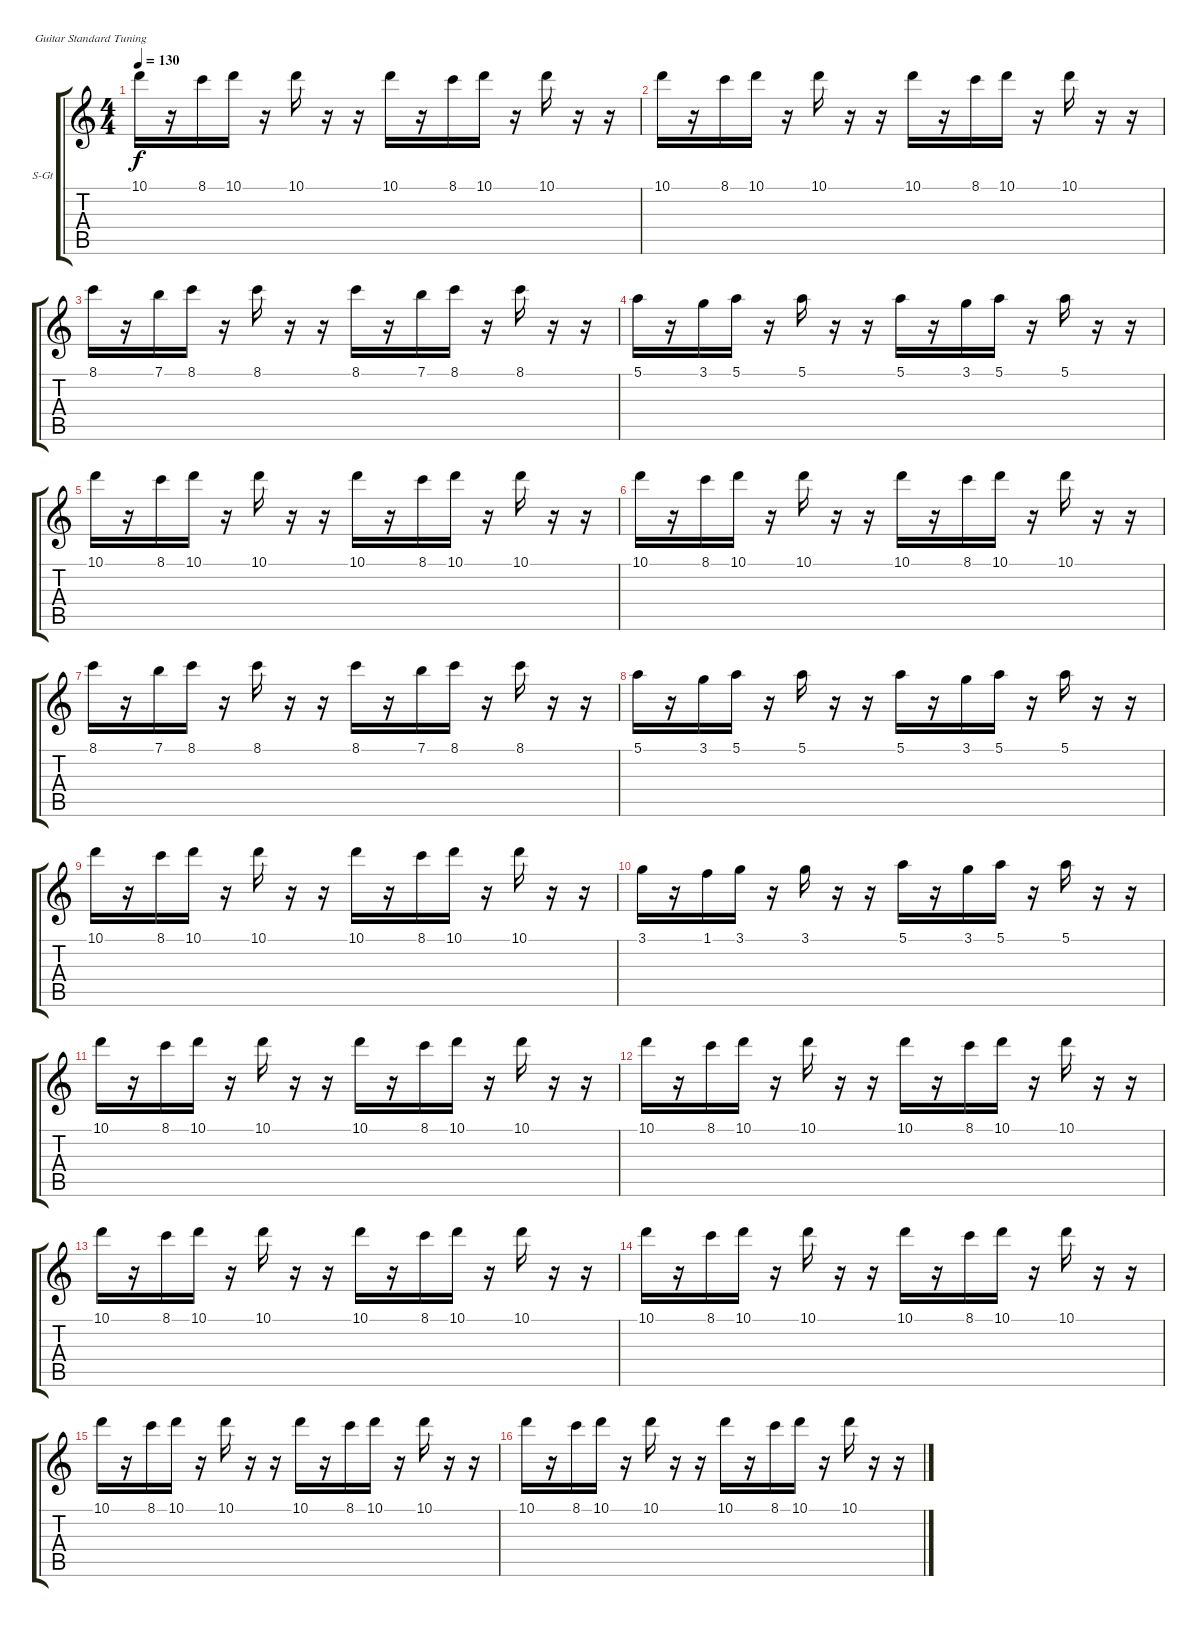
\bracketExtendMode groupsimilarinstruments
\firstSystemTrackNameOrientation horizontal
\otherSystemsTrackNameOrientation horizontal
\track ("Ñèíò" "S-Gt") {instrument electricpiano1}
\staff {score tabs}
\tuning (E4 B3 G3 D3 A2 E2)
\displaytranspose 12
\ts (4 4)
\tempo 130
\clef g2
\ks c
10.1.16{dy f} r.16 8.1.16 10.1.16 r.16 10.1.16 r.16 r.16 10.1.16 r.16 8.1.16 10.1.16 r.16 10.1.16 r.16 r.16 |
10.1.16 r.16 8.1.16 10.1.16 r.16 10.1.16 r.16 r.16 10.1.16 r.16 8.1.16 10.1.16 r.16 10.1.16 r.16 r.16 |
8.1.16 r.16 7.1.16 8.1.16 r.16 8.1.16 r.16 r.16 8.1.16 r.16 7.1.16 8.1.16 r.16 8.1.16 r.16 r.16 |
5.1.16 r.16 3.1.16 5.1.16 r.16 5.1.16 r.16 r.16 5.1.16 r.16 3.1.16 5.1.16 r.16 5.1.16 r.16 r.16 |
10.1.16 r.16 8.1.16 10.1.16 r.16 10.1.16 r.16 r.16 10.1.16 r.16 8.1.16 10.1.16 r.16 10.1.16 r.16 r.16 |
10.1.16 r.16 8.1.16 10.1.16 r.16 10.1.16 r.16 r.16 10.1.16 r.16 8.1.16 10.1.16 r.16 10.1.16 r.16 r.16 |
8.1.16 r.16 7.1.16 8.1.16 r.16 8.1.16 r.16 r.16 8.1.16 r.16 7.1.16 8.1.16 r.16 8.1.16 r.16 r.16 |
5.1.16 r.16 3.1.16 5.1.16 r.16 5.1.16 r.16 r.16 5.1.16 r.16 3.1.16 5.1.16 r.16 5.1.16 r.16 r.16 |
10.1.16 r.16 8.1.16 10.1.16 r.16 10.1.16 r.16 r.16 10.1.16 r.16 8.1.16 10.1.16 r.16 10.1.16 r.16 r.16 |
3.1.16 r.16 1.1.16 3.1.16 r.16 3.1.16 r.16 r.16 5.1.16 r.16 3.1.16 5.1.16 r.16 5.1.16 r.16 r.16 |
10.1.16 r.16 8.1.16 10.1.16 r.16 10.1.16 r.16 r.16 10.1.16 r.16 8.1.16 10.1.16 r.16 10.1.16 r.16 r.16 |
10.1.16 r.16 8.1.16 10.1.16 r.16 10.1.16 r.16 r.16 10.1.16 r.16 8.1.16 10.1.16 r.16 10.1.16 r.16 r.16 |
10.1.16 r.16 8.1.16 10.1.16 r.16 10.1.16 r.16 r.16 10.1.16 r.16 8.1.16 10.1.16 r.16 10.1.16 r.16 r.16 |
10.1.16 r.16 8.1.16 10.1.16 r.16 10.1.16 r.16 r.16 10.1.16 r.16 8.1.16 10.1.16 r.16 10.1.16 r.16 r.16 |
10.1.16 r.16 8.1.16 10.1.16 r.16 10.1.16 r.16 r.16 10.1.16 r.16 8.1.16 10.1.16 r.16 10.1.16 r.16 r.16 |
10.1.16 r.16 8.1.16 10.1.16 r.16 10.1.16 r.16 r.16 10.1.16 r.16 8.1.16 10.1.16 r.16 10.1.16 r.16 r.16
